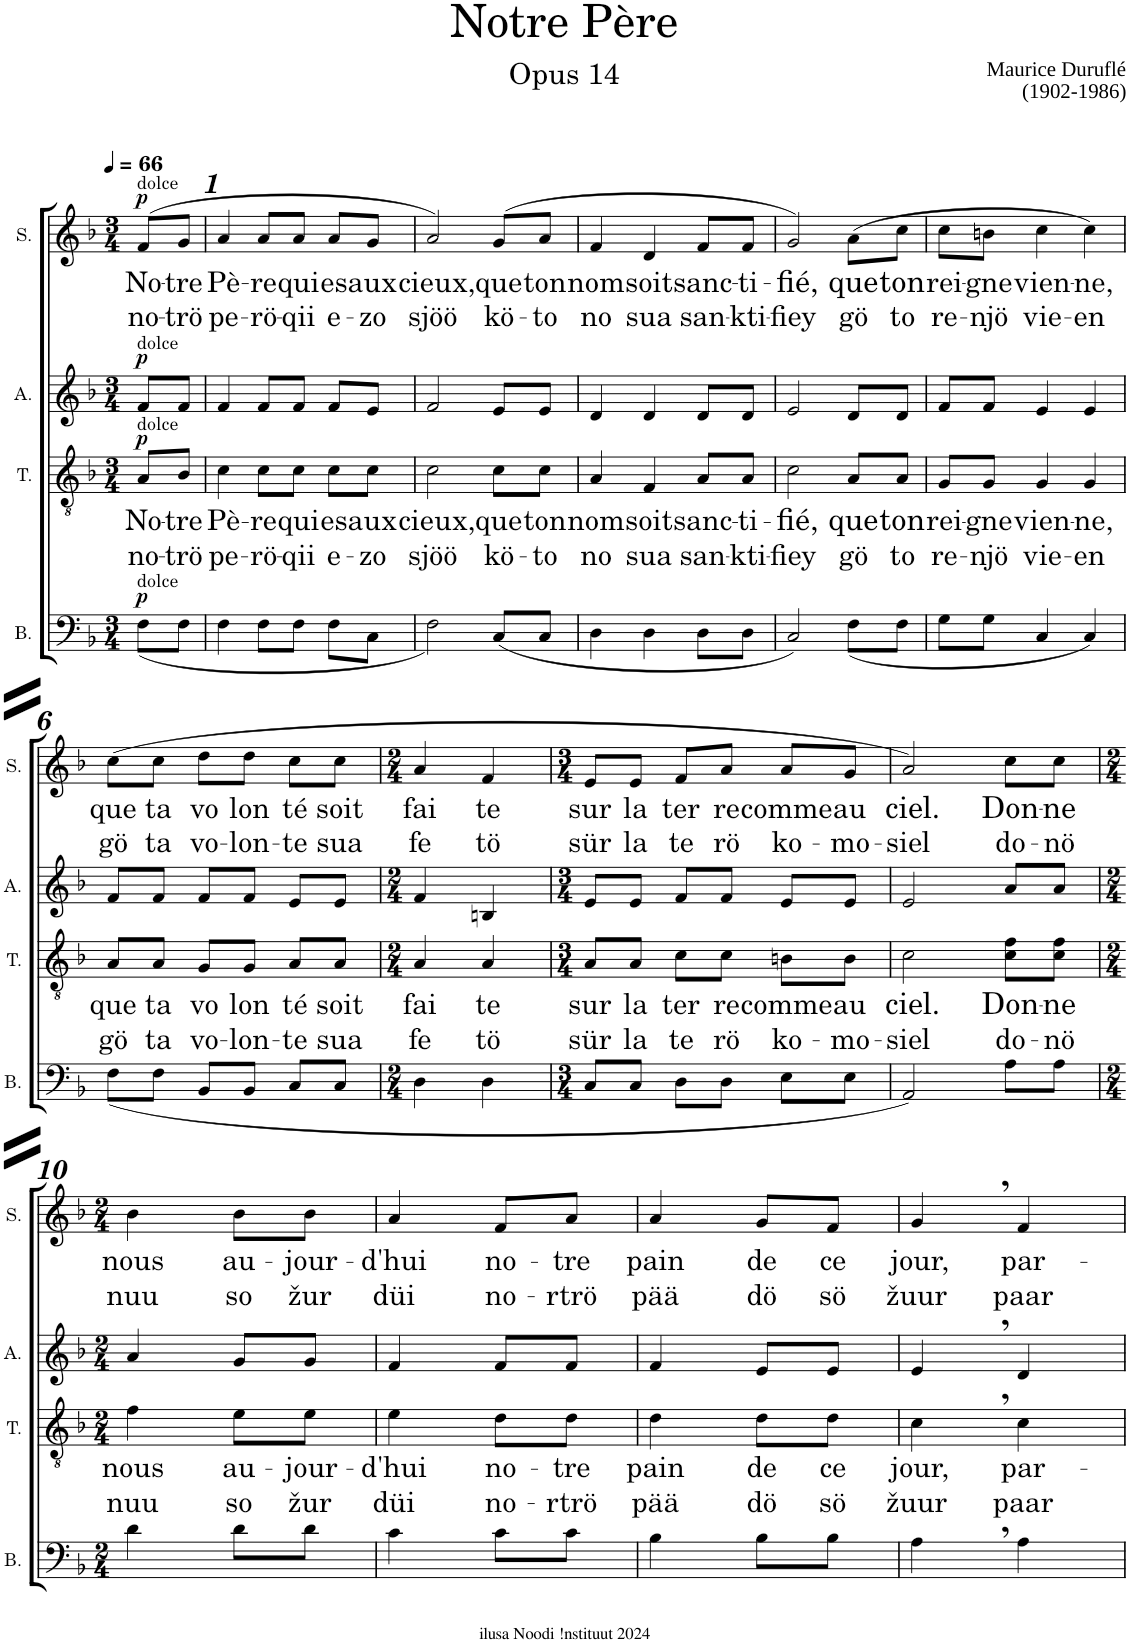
**kern	**dynam	**kern	**text	**text	**dynam	**kern	**dynam	**kern	**text	**text	**dynam
*part4	*part4	*part3	*part3	*part3	*part3	*part2	*part2	*part1	*part1	*part1	*part1
*staff4	*staff4	*staff3	*staff3	*staff3	*staff3	*staff2	*staff2	*staff1	*staff1	*staff1	*staff1
*I"B.	*	*I"T.	*	*	*	*I"A.	*	*I"S.	*	*	*
*I'B.	*	*I'T.	*	*	*	*I'A.	*	*I'S.	*	*	*
*clefF4	*	*clefGv2	*	*	*	*clefG2	*	*clefG2	*	*	*
*	*	*Trd1c2	*	*	*	*	*	*	*	*	*
*k[b-]	*	*k[b-]	*	*	*	*k[b-]	*	*k[b-]	*	*	*
*M3/4	*	*M3/4	*	*	*	*M3/4	*	*M3/4	*	*	*
*MM66	*	*MM66	*	*	*	*MM66	*	*MM66	*	*	*
=	=	=	=	=	=	=	=	=	=	=	=
!	!	!	!	!	!	!	!	!LO:TX:a:t=dolce	!	!	!
!	!	!	!	!	!	!LO:TX:a:t=dolce	!	!	!	!	!
!	!	!LO:TX:a:t=dolce	!	!	!	!	!	!	!	!	!
!LO:TX:a:t=dolce	!	!	!	!	!	!	!	!	!	!	!
!	!LO:DY:a	!	!LO:LY:b	!LO:LY:b	!LO:DY:a	!	!LO:DY:a	!	!LO:LY:b	!LO:LY:b	!LO:DY:a
(<8F\L	p	8A/L	No-	no-	p	8f/L	p	(>8f/L	No-	no-	p
!	!	!	!LO:LY:b	!LO:LY:b	!	!	!	!	!LO:LY:b	!LO:LY:b	!
8F\J	.	8B-/J	-tre	-trö	.	8f/J	.	8g/J	-tre	-trö	.
=1	=1	=1	=1	=1	=1	=1	=1	=1	=1	=1	=1
!	!	!	!LO:LY:b	!LO:LY:b	!	!	!	!	!LO:LY:b	!LO:LY:b	!
4F\	.	4c\	Pè-	pe-	.	4f/	.	4a/	Pè-	pe-	.
!	!	!	!LO:LY:b	!LO:LY:b	!	!	!	!	!LO:LY:b	!LO:LY:b	!
8F\L	.	8c\L	-re	-rö-	.	8f/L	.	8a/L	-re	-rö-	.
!	!	!	!LO:LY:b	!LO:LY:b	!	!	!	!	!LO:LY:b	!LO:LY:b	!
8F\J	.	8c\J	qui	-qii	.	8f/J	.	8a/J	qui	-qii	.
!	!	!	!LO:LY:b	!LO:LY:b	!	!	!	!	!LO:LY:b	!LO:LY:b	!
8F\L	.	8c\L	es	e-	.	8f/L	.	8a/L	es	e-	.
!	!	!	!LO:LY:b	!LO:LY:b	!	!	!	!	!LO:LY:b	!LO:LY:b	!
8C\J	.	8c\J	aux	-zo	.	8e/J	.	8g/J	aux	-zo	.
=2	=2	=2	=2	=2	=2	=2	=2	=2	=2	=2	=2
!	!	!	!LO:LY:b	!LO:LY:b	!	!	!	!	!LO:LY:b	!LO:LY:b	!
2F\)	.	2c\	cieux,	sjöö	.	2f/	.	2a/)	cieux,	sjöö	.
!	!	!	!LO:LY:b	!LO:LY:b	!	!	!	!	!LO:LY:b	!LO:LY:b	!
(<8C/L	.	8c\L	que	kö-	.	8e/L	.	(>8g/L	que	kö-	.
!	!	!	!LO:LY:b	!LO:LY:b	!	!	!	!	!LO:LY:b	!LO:LY:b	!
8C/J	.	8c\J	ton	-to	.	8e/J	.	8a/J	ton	-to	.
=3	=3	=3	=3	=3	=3	=3	=3	=3	=3	=3	=3
!	!	!	!LO:LY:b	!LO:LY:b	!	!	!	!	!LO:LY:b	!LO:LY:b	!
4D\	.	4A/	nom	no	.	4d/	.	4f/	nom	no	.
!	!	!	!LO:LY:b	!LO:LY:b	!	!	!	!	!LO:LY:b	!LO:LY:b	!
4D\	.	4F/	soit	sua	.	4d/	.	4d/	soit	sua	.
!	!	!	!LO:LY:b	!LO:LY:b	!	!	!	!	!LO:LY:b	!LO:LY:b	!
8D\L	.	8A/L	-sanc-	-san-	.	8d/L	.	8f/L	-sanc-	-san-	.
!	!	!	!LO:LY:b	!LO:LY:b	!	!	!	!	!LO:LY:b	!LO:LY:b	!
8D\J	.	8A/J	-ti-	-kti-	.	8d/J	.	8f/J	-ti-	-kti-	.
=4	=4	=4	=4	=4	=4	=4	=4	=4	=4	=4	=4
!	!	!	!LO:LY:b	!LO:LY:b	!	!	!	!	!LO:LY:b	!LO:LY:b	!
2C/)	.	2c\	-fié,	-fiey	.	2e/	.	2g/)	-fié,	-fiey	.
!	!	!	!LO:LY:b	!LO:LY:b	!	!	!	!	!LO:LY:b	!LO:LY:b	!
(<8F\L	.	8A/L	que	gö	.	8d/L	.	(8a\L	que	gö	.
!	!	!	!LO:LY:b	!LO:LY:b	!	!	!	!	!LO:LY:b	!LO:LY:b	!
8F\J	.	8A/J	ton	to	.	8d/J	.	8cc\J	ton	to	.
=5	=5	=5	=5	=5	=5	=5	=5	=5	=5	=5	=5
!	!	!	!LO:LY:b	!LO:LY:b	!	!	!	!	!LO:LY:b	!LO:LY:b	!
8G\L	.	8G/L	rei-	re-	.	8f/L	.	8cc\L	rei-	re-	.
!	!	!	!LO:LY:b	!LO:LY:b	!	!	!	!	!LO:LY:b	!LO:LY:b	!
8G\J	.	8G/J	-gne	-njö	.	8f/J	.	8bn\J	-gne	-njö	.
!	!	!	!LO:LY:b	!LO:LY:b	!	!	!	!	!LO:LY:b	!LO:LY:b	!
4C/	.	4G/	vien-	vie-	.	4e/	.	4cc\	vien-	vie-	.
!	!	!	!LO:LY:b	!LO:LY:b	!	!	!	!	!LO:LY:b	!LO:LY:b	!
4C/)	.	4G/	-ne,	-en	.	4e/	.	4cc\)	-ne,	-en	.
!!LO:LB:g=z
=6	=6	=6	=6	=6	=6	=6	=6	=6	=6	=6	=6
!	!	!	!LO:LY:b	!LO:LY:b	!	!	!	!	!LO:LY:b	!LO:LY:b	!
(<8F\L	.	8A/L	que	gö	.	8f/L	.	(8cc\L	que	gö	.
!	!	!	!LO:LY:b	!LO:LY:b	!	!	!	!	!LO:LY:b	!LO:LY:b	!
8F\J	.	8A/J	ta	ta	.	8f/J	.	8cc\J	ta	ta	.
!	!	!	!LO:LY:b	!LO:LY:b	!	!	!	!	!LO:LY:b	!LO:LY:b	!
8BB-/L	.	8G/L	vo	vo-	.	8f/L	.	8dd\L	vo	vo-	.
!	!	!	!LO:LY:b	!LO:LY:b	!	!	!	!	!LO:LY:b	!LO:LY:b	!
8BB-/J	.	8G/J	lon	-lon-	.	8f/J	.	8dd\J	lon	-lon-	.
!	!	!	!LO:LY:b	!LO:LY:b	!	!	!	!	!LO:LY:b	!LO:LY:b	!
8C/L	.	8A/L	té	-te	.	8e/L	.	8cc\L	té	-te	.
!	!	!	!LO:LY:b	!LO:LY:b	!	!	!	!	!LO:LY:b	!LO:LY:b	!
8C/J	.	8A/J	soit	sua	.	8e/J	.	8cc\J	soit	sua	.
=7	=7	=7	=7	=7	=7	=7	=7	=7	=7	=7	=7
*M2/4	*	*M2/4	*	*	*	*M2/4	*	*M2/4	*	*	*
!	!	!	!LO:LY:b	!LO:LY:b	!	!	!	!	!LO:LY:b	!LO:LY:b	!
4D\	.	4A/	fai	fe	.	4f/	.	4a/	fai	fe	.
!	!	!	!LO:LY:b	!LO:LY:b	!	!	!	!	!LO:LY:b	!LO:LY:b	!
4D\	.	4A/	te	tö	.	4Bn/	.	4f/	te	tö	.
=8	=8	=8	=8	=8	=8	=8	=8	=8	=8	=8	=8
*M3/4	*	*M3/4	*	*	*	*M3/4	*	*M3/4	*	*	*
!	!	!	!LO:LY:b	!LO:LY:b	!	!	!	!	!LO:LY:b	!LO:LY:b	!
8C/L	.	8A/L	sur	sür	.	8e/L	.	8e/L	sur	sür	.
!	!	!	!LO:LY:b	!LO:LY:b	!	!	!	!	!LO:LY:b	!LO:LY:b	!
8C/J	.	8A/J	la	la	.	8e/J	.	8e/J	la	la	.
!	!	!	!LO:LY:b	!LO:LY:b	!	!	!	!	!LO:LY:b	!LO:LY:b	!
8D\L	.	8c\L	ter	te	.	8f/L	.	8f/L	ter	te	.
!	!	!	!LO:LY:b	!LO:LY:b	!	!	!	!	!LO:LY:b	!LO:LY:b	!
8D\J	.	8c\J	re	rö	.	8f/J	.	8a/J	re	rö	.
!	!	!	!LO:LY:b	!LO:LY:b	!	!	!	!	!LO:LY:b	!LO:LY:b	!
8E\L	.	8Bn\L	comme	ko-	.	8e/L	.	8a/L	comme	ko-	.
!	!	!	!LO:LY:b	!LO:LY:b	!	!	!	!	!LO:LY:b	!LO:LY:b	!
8E\J	.	8B\J	au	-mo-	.	8e/J	.	8g/J	au	-mo-	.
=9	=9	=9	=9	=9	=9	=9	=9	=9	=9	=9	=9
!	!	!	!LO:LY:b	!LO:LY:b	!	!	!	!	!LO:LY:b	!LO:LY:b	!
2AA/)	.	2c\	ciel.	-siel	.	2e/	.	2a/)	ciel.	-siel	.
!	!	!	!LO:LY:b	!LO:LY:b	!	!	!	!	!LO:LY:b	!LO:LY:b	!
8A\L	.	8c\ 8f\L	Don-	do-	.	8a/L	.	8cc\L	Don-	do-	.
!	!	!	!LO:LY:b	!LO:LY:b	!	!	!	!	!LO:LY:b	!LO:LY:b	!
8A\J	.	8c\ 8f\J	-ne	-nö	.	8a/J	.	8cc\J	-ne	-nö	.
!!LO:LB:g=z
=10	=10	=10	=10	=10	=10	=10	=10	=10	=10	=10	=10
*M2/4	*	*M2/4	*	*	*	*M2/4	*	*M2/4	*	*	*
!	!	!	!LO:LY:b	!LO:LY:b	!	!	!	!	!LO:LY:b	!LO:LY:b	!
4d\	.	4f\	nous	nuu	.	4a/	.	4b-\	nous	nuu	.
!	!	!	!LO:LY:b	!LO:LY:b	!	!	!	!	!LO:LY:b	!LO:LY:b	!
8d\L	.	8e\L	au-	so	.	8g/L	.	8b-\L	au-	so	.
!	!	!	!LO:LY:b	!LO:LY:b	!	!	!	!	!LO:LY:b	!LO:LY:b	!
8d\J	.	8e\J	-jour-	žur	.	8g/J	.	8b-\J	-jour-	žur	.
=11	=11	=11	=11	=11	=11	=11	=11	=11	=11	=11	=11
!	!	!	!LO:LY:b	!LO:LY:b	!	!	!	!	!LO:LY:b	!LO:LY:b	!
4c\	.	4e\	-d'hui	düi	.	4f/	.	4a/	-d'hui	düi	.
!	!	!	!LO:LY:b	!LO:LY:b	!	!	!	!	!LO:LY:b	!LO:LY:b	!
8c\L	.	8d\L	no-	no-	.	8f/L	.	8f/L	no-	no-	.
!	!	!	!LO:LY:b	!LO:LY:b	!	!	!	!	!LO:LY:b	!LO:LY:b	!
8c\J	.	8d\J	-tre	-rtrö	.	8f/J	.	8a/J	-tre	-rtrö	.
=12	=12	=12	=12	=12	=12	=12	=12	=12	=12	=12	=12
!	!	!	!LO:LY:b	!LO:LY:b	!	!	!	!	!LO:LY:b	!LO:LY:b	!
4B-\	.	4d\	pain	pää	.	4f/	.	4a/	pain	pää	.
!	!	!	!LO:LY:b	!LO:LY:b	!	!	!	!	!LO:LY:b	!LO:LY:b	!
8B-\L	.	8d\L	de	dö	.	8e/L	.	8g/L	de	dö	.
!	!	!	!LO:LY:b	!LO:LY:b	!	!	!	!	!LO:LY:b	!LO:LY:b	!
8B-\J	.	8d\J	ce	sö	.	8e/J	.	8f/J	ce	sö	.
=13	=13	=13	=13	=13	=13	=13	=13	=13	=13	=13	=13
!	!	!	!LO:LY:b	!LO:LY:b	!	!	!	!	!LO:LY:b	!LO:LY:b	!
4A,\	.	4c,\	jour,	žuur	.	4e,/	.	4g,/	jour,	žuur	.
!	!	!	!LO:LY:b	!LO:LY:b	!	!	!	!	!LO:LY:b	!LO:LY:b	!
4A\	.	4c\	par-	paar	.	4d/	.	4f/	par-	paar	.
=	=	=	=	=	=	=	=	=	=	=	=
*-	*-	*-	*-	*-	*-	*-	*-	*-	*-	*-	*-
